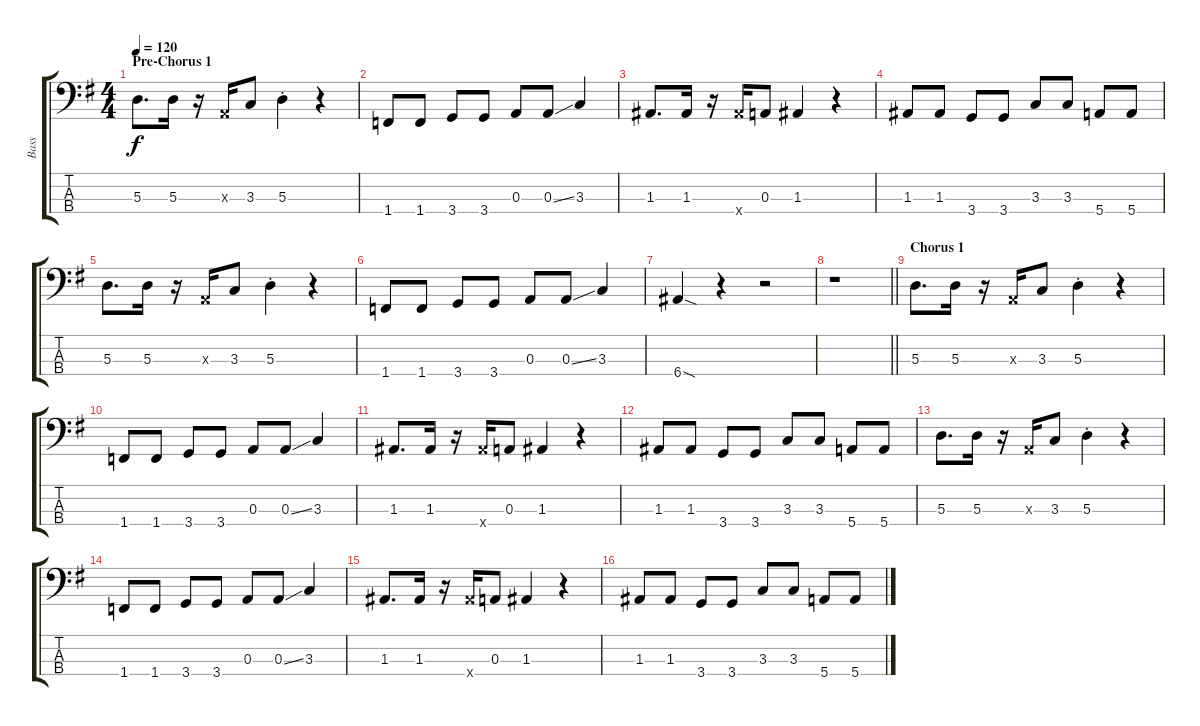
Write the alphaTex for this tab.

\track ("Bass" "Bass") {instrument electricbassfinger}
\staff {score tabs}
\tuning (G2 D2 A1 E1) {hide}
\ts (4 4)
\section ("" "Pre-Chorus 1")
\tempo 120
\clef f4
\ks g
5.3.8{d dy f} 5.3.16 r.16 0.3{x}.16 3.3.8 5.3{st}.4 r.4 |
1.4.8 1.4.8 3.4.8 3.4.8 0.3.8 0.3{ss}.8 3.3.4 |
1.3.8{d} 1.3.16 r.16 6.4{x}.16 0.3.8 1.3.4 r.4 |
1.3.8 1.3.8 3.4.8 3.4.8 3.3.8 3.3.8 5.4.8 5.4.8 |
5.3.8{d} 5.3.16 r.16 0.3{x}.16 3.3.8 5.3{st}.4 r.4 |
1.4.8 1.4.8 3.4.8 3.4.8 0.3.8 0.3{ss}.8 3.3.4 |
6.4{sod}.4 r.4 r.2 |
\barLineRight lightlight
r.1 |
\section ("" "Chorus 1")
5.3.8{d} 5.3.16 r.16 0.3{x}.16 3.3.8 5.3{st}.4 r.4 |
1.4.8 1.4.8 3.4.8 3.4.8 0.3.8 0.3{ss}.8 3.3.4 |
1.3.8{d} 1.3.16 r.16 6.4{x}.16 0.3.8 1.3.4 r.4 |
1.3.8 1.3.8 3.4.8 3.4.8 3.3.8 3.3.8 5.4.8 5.4.8 |
5.3.8{d} 5.3.16 r.16 0.3{x}.16 3.3.8 5.3{st}.4 r.4 |
1.4.8 1.4.8 3.4.8 3.4.8 0.3.8 0.3{ss}.8 3.3.4 |
1.3.8{d} 1.3.16 r.16 6.4{x}.16 0.3.8 1.3.4 r.4 |
1.3.8 1.3.8 3.4.8 3.4.8 3.3.8 3.3.8 5.4.8 5.4.8
